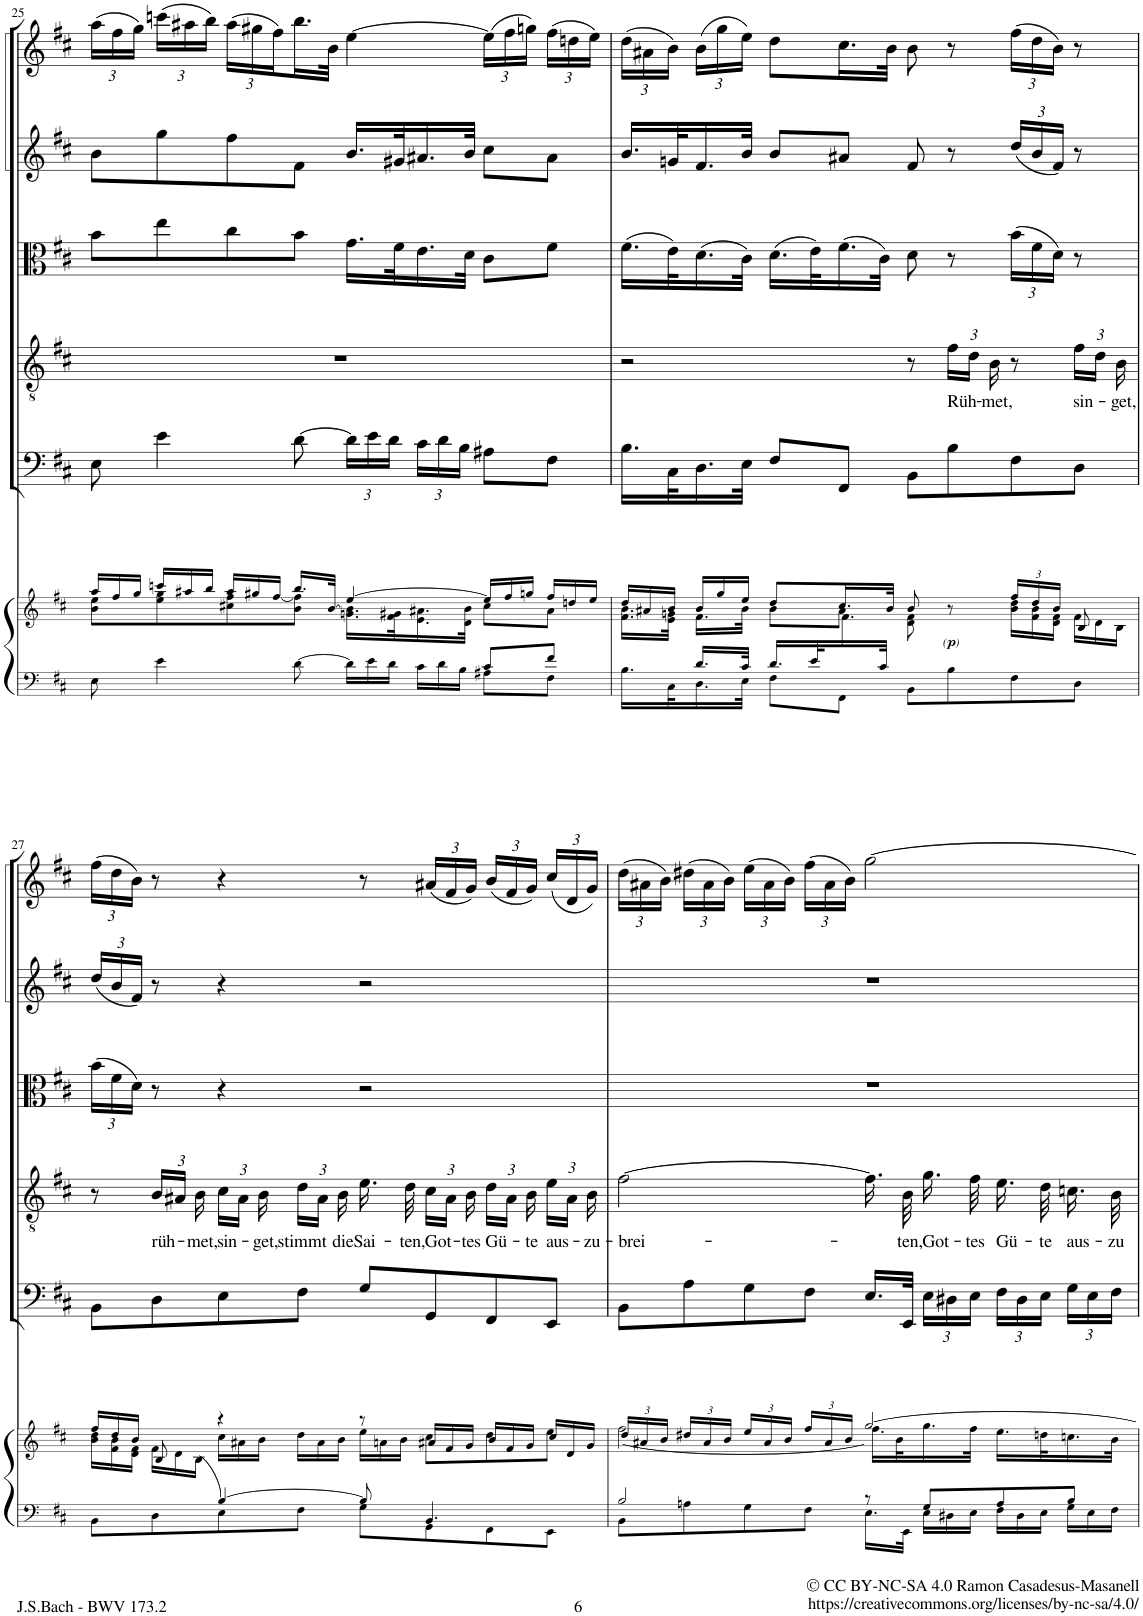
**kern	**kern	**dynam	**kern	**kern	**text	**kern	**kern	**kern
*part6	*part6	*part6	*part5	*part4	*part4	*part3	*part2	*part1
*staff7	*staff6	*staff6/7	*staff5	*staff4	*staff4	*staff3	*staff2	*staff1
*I"Piano reduction	*	*	*I"Continuo	*I"Tenore	*	*I"Viola	*I"Violino II	*I"Flauto traverso I.II. Violino I
*I'Pno	*	*	*	*	*	*I'Vla	*I'Vln	*I'Vln
!!LO:PB:g=z
*clefF4	*clefG2	*	*clefF4	*clefGv2	*	*clefC3	*clefG2	*clefG2
*k[f#c#]	*k[f#c#]	*	*k[f#c#]	*k[f#c#]	*	*k[f#c#]	*k[f#c#]	*k[f#c#]
*M4/4	*M4/4	*	*M4/4	*M4/4	*	*M4/4	*M4/4	*M4/4
*met(c)	*met(c)	*	*met(c)	*met(c)	*	*met(c)	*met(c)	*met(c)
=25	=25	=25	=25	=25	=25	=25	=25	=25
*^	*	*	*	*	*	*	*	*
*	*	*Xbrackettup	*	*	*	*	*	*	*Xbrackettup
*	*	*^	*	*	*	*	*	*	*
2ryy	8E\	24aa/LL	8b\ 8ee\L	.	8E\	1r	.	8b\L	8b\L	(24aa\LL
.	.	24ff#/	.	.	.	.	.	.	.	24ff#\
.	.	24gg/JJ	.	.	.	.	.	.	.	24gg\JJ)
.	4e\	24cccn/LL	8ee\ 8gg\	.	4e\	.	.	8ee\	8gg\	(24cccn\LL
.	.	24aa#X/	.	.	.	.	.	.	.	24aa#X\
.	.	24bb/JJ	.	.	.	.	.	.	.	24bb\JJ)
.	.	24aa#/LL	8cc#X\ 8ff#\	.	.	.	.	8cc#\	8ff#\	(24aa#\LL
.	.	24gg#X/	.	.	.	.	.	.	.	24gg#X\
.	.	[<24ff#/JJ	.	.	.	.	.	.	.	24ff#\)
.	[>8d\	16.bb/LL	8b\ 8ff#\]J	.	[8d\	.	.	8b\J	8f#\J	16.bb\
.	.	[32b/JJk	.	.	.	.	.	.	.	32b\JJk
*	*	*	*	*	*Xbrackettup	*	*	*	*	*
4ryy	24d\LL]	[4ee/	16.gn\ 16.b\]LL	.	24d\LL]	.	.	16.g\LL	16.b/LL	[4ee\
.	24e\	.	.	.	24e\	.	.	.	.	.
.	24d\JJ	.	.	.	24d\JJ	.	.	.	.	.
.	.	.	32f#\ 32g#X\K	.	.	.	.	32f#\K	32g#X/K	.
*	*Xbrackettup	*	*	*	*	*	*	*	*	*
.	24c#\LL	.	16.e\ 16.a#X\	.	24c#\LL	.	.	16.e\	16.a#X/	.
.	24d\	.	.	.	24d\	.	.	.	.	.
.	24B\JJ	.	.	.	24B\JJ	.	.	.	.	.
.	.	.	32d\ 32b\JJk	.	.	.	.	32d\JJk	32b/JJk	.
8c#/L	8A#X\L	24ee/LL]	8cc#\L	.	8A#X\L	.	.	8c#\L	8cc#\L	(24ee\LL]
.	.	24ff#/	.	.	.	.	.	.	.	24ff#\
.	.	24ggn/JJ	.	.	.	.	.	.	.	24ggn\JJ)
8f#/J	8F#\J	24ff#/LL	8a#\J	.	8F#\J	.	.	8f#\J	8a#\J	(24ff#\LL
.	.	24ddn/	.	.	.	.	.	.	.	24ddn\
.	.	24ee/JJ	.	.	.	.	.	.	.	24ee\JJ)
=26	=26	=26	=26	=26	=26	=26	=26	=26	=26	=26
*	*	*	*^	*	*	*	*	*	*	*
*	*	*	*	*	*	*	*	*	*Xbrackettup	*Xbrackettup	*
8ryy	24.B\LL	24dd/LL	24.f#\ 24.b\LL	4.ryy	.	24.B\LL	2r	.	(24.f#\LL	24.b/LL	(24dd\LL
.	.	24a#X/	.	.	.	.	.	.	.	.	24a#X\
.	48ryy	.	48ryy	.	.	48ryy	.	.	48ryy	48ryy	.
.	48C#\L	24b/JJ	48e\ 48gn\JJL	.	.	48C#\L	.	.	48e\L)	48gn/L	24b\JJ)
.	48ryy	.	48ryy	.	.	48ryy	.	.	48ryy	48ryy	.
*brackettup	*Xbrackettup	*	*	*	*	*	*	*	*	*	*
24.d/LL	24.D\	24b/LL	24.f#\LL	.	.	24.D\	.	.	(24.d\	24.f#/	(24b\LL
.	.	24gg/	.	.	.	.	.	.	.	.	24gg\
48ryy	48ryy	.	48ryy	.	.	48ryy	.	.	48ryy	48ryy	.
48c#/JJJ	48E\JJJ	24ee/JJ	48b\JJJ	.	.	48E\JJJ	.	.	48c#\JJJ)	48b/JJJ	24ee\JJ)
48ryy	48ryy	.	48ryy	.	.	48ryy	.	.	48ryy	48ryy	.
*brackettup	*	*	*	*	*	*	*	*	*	*	*
24.d/LL	8F#\L	8dd/L	8b\L	.	.	8F#/L	.	.	(24.d\LL	8b/L	8dd\L
48ryy	.	.	.	.	.	.	.	.	48ryy	.	.
48e/J	.	.	.	.	.	.	.	.	48e\L)	.	.
48ryy	.	.	.	.	.	.	.	.	48ryy	.	.
16ryy	8FF#\J	16.cc#/L	8a#\J	24.f#\	.	8FF#/J	.	.	(24.f#\	8a#X/J	16.cc#\L
48ryy	.	.	.	2ryy	.	.	.	.	48ryy	.	.
48c#/JJJ	.	.	.	.	.	.	.	.	48c#\JJJ)	.	.
.	.	32b/JJk	.	.	.	.	.	.	.	.	32b\JJk
48ryy	.	.	.	.	.	.	.	.	48ryy	.	.
2ryy	8BB\L	8b/	8d\ 8f#\	.	.	8BB\L	8r	.	8d\	8f#/	8b\
*	*	*	*	*	*	*	*Xbrackettup	*	*	*	*
!	!	!	!	!	!LO:DY:b	!	!	!LO:LY:b	!	!	!
!	!	!	!	!	!LO:DY:n=1:b	!	!	!	!	!	!
!	!	!	!	!	!LO:DY:n=2:b	!	!	!	!	!	!
.	8B\	8r	8ryy	.	other-dynamics p other-dynamics	8B\	24f#\LL	Rüh-	8r	8r	8r
.	.	.	.	.	.	.	24d\JJ	.	.	.	.
!	!	!	!	!	!	!	!	!LO:LY:b	!	!	!
.	.	.	.	.	.	.	24B\	-met,	.	.	.
.	8F#\	24ff#/LL	24b\ 24dd\LL	.	.	8F#\	8r	.	(24b\LL	(24dd/LL	(24ff#\LL
.	.	24dd/	24f#\ 24b\	.	.	.	.	.	24f#\	24b/	24dd\
.	.	24b/JJ	24d\ 24f#\JJ	.	.	.	.	.	24d\JJ)	24f#/JJ)	24b\JJ)
!	!	!	!	!	!	!	!	!LO:LY:b	!	!	!
.	8D\J	8B/	24f#\LL	.	.	8D\J	24f#\LL	sin-	8r	8r	8r
.	.	.	24d\	.	.	.	24d\JJ	.	.	.	.
.	.	.	.	16ryy	.	.	.	.	.	.	.
!	!	!	!	!	!	!	!	!LO:LY:b	!	!	!
.	.	.	24B\JJ	.	.	.	24B\	-get,	.	.	.
*	*	*	*v	*v	*	*	*	*	*	*	*
!!LO:LB:g=z
=27	=27	=27	=27	=27	=27	=27	=27	=27	=27	=27
4ryy	8BB\L	24ff#/LL	24b\ 24dd\LL	.	8BB\L	8r	.	(24b\LL	(24dd/LL	(24ff#\LL
.	.	24dd/	24f#\ 24b\	.	.	.	.	24f#\	24b/	24dd\
.	.	24b/JJ	24d\ 24f#\JJ	.	.	.	.	24d\JJ)	24f#/JJ)	24b\JJ)
!	!	!	!	!	!	!	!LO:LY:b	!	!	!
.	8D\	8B/	24f#\LL	.	8D\	24B/LL	rüh-	8r	8r	8r
.	.	.	24d\	.	.	24A#X/JJ	.	.	.	.
!	!	!	!	!	!	!	!LO:LY:b	!	!	!
.	.	.	[>24B\JJ	.	.	24B\	-met,	.	.	.
!	!	!	!	!	!	!	!LO:LY:b	!	!	!
4B/_	8E\	4r	24cc#\LL	.	8E\	24c#\LL	sin-	4r	4r	4r
.	.	.	24a#X\	.	.	24A#\JJ	.	.	.	.
!	!	!	!	!	!	!	!LO:LY:b	!	!	!
.	.	.	24b\JJ	.	.	24B\	-get,	.	.	.
!	!	!	!	!	!	!	!LO:LY:b	!	!	!
.	8F#\J	.	24dd\LL	.	8F#\J	24d\LL	stimmt	.	.	.
.	.	.	24a#\	.	.	24A#\JJ	.	.	.	.
!	!	!	!	!	!	!	!LO:LY:b	!	!	!
.	.	.	24b\JJ	.	.	24B\	die	.	.	.
!	!	!	!	!	!	!	!LO:LY:b	!	!	!
8B/]	8G\L	8r	24ee\LL	.	8G/L	16.e\	Sai-	2r	2r	8r
.	.	.	24an\	.	.	.	.	.	.	.
.	.	.	24b\JJ	.	.	.	.	.	.	.
!	!	!	!	!	!	!	!LO:LY:b	!	!	!
.	.	.	.	.	.	32d\	-ten,	.	.	.
!	!	!	!	!	!	!	!LO:LY:b	!	!	!
4.BB/	8GG\	24a#X/LL	8cc#\L	.	8GG/	24c#\LL	Got-	.	.	(24a#X/LL
.	.	24f#/	.	.	.	24A#\JJ	.	.	.	24f#/
!	!	!	!	!	!	!	!LO:LY:b	!	!	!
.	.	24g/JJ	.	.	.	24B\	-tes	.	.	24g/JJ)
!	!	!	!	!	!	!	!LO:LY:b	!	!	!
.	8FF#\	24b/LL	8dd\	.	8FF#/	24d\LL	Gü-	.	.	(24b/LL
.	.	24f#/	.	.	.	24A#\JJ	.	.	.	24f#/
!	!	!	!	!	!	!	!LO:LY:b	!	!	!
.	.	24g/JJ	.	.	.	24B\	-te	.	.	24g/JJ)
!	!	!	!	!	!	!	!LO:LY:b	!	!	!
.	8EE\J	24cc#/LL	8ee\J	.	8EE/J	24e\LL	aus-	.	.	(24cc#/LL
.	.	24d/	.	.	.	24A#\JJ	.	.	.	24d/
!	!	!	!	!	!	!	!LO:LY:b	!	!	!
.	.	24g/JJ	.	.	.	24B\	-zu-	.	.	24g/JJ)
=28	=28	=28	=28	=28	=28	=28	=28	=28	=28	=28
!	!	!	!	!	!	!	!LO:LY:b	!	!	!
2B/	8BB\L	24dd/LL	[2ff#\	.	8BB\L	[2f#\	-brei-	1r	1r	(24dd\LL
.	.	24a#X/	.	.	.	.	.	.	.	24a#X\
.	.	24b/JJ	.	.	.	.	.	.	.	24b\JJ)
.	8An\	24dd#X/LL	.	.	8A\	.	.	.	.	(24dd#X\LL
.	.	24a#/	.	.	.	.	.	.	.	24a#\
.	.	24b/JJ	.	.	.	.	.	.	.	24b\JJ)
.	8G\	24ee/LL	.	.	8G\	.	.	.	.	(24ee\LL
.	.	24a#/	.	.	.	.	.	.	.	24a#\
.	.	24b/JJ	.	.	.	.	.	.	.	24b\JJ)
.	8F#\J	24ff#/LL	.	.	8F#\J	.	.	.	.	(24ff#\LL
.	.	24a#/	.	.	.	.	.	.	.	24a#\
.	.	24b/JJ	.	.	.	.	.	.	.	24b\JJ)
8r	16.E\LL	[2gg/	24.ff#\LL]	.	16.E/LL	16.f#\]	.	.	.	[2gg\
.	.	.	48ryy	.	.	.	.	.	.	.
.	.	.	48b\J	.	.	.	.	.	.	.
!	!	!	!	!	!	!	!LO:LY:b	!	!	!
.	32EE\JJk	.	.	.	32EE/JJk	32B\	-ten,	.	.	.
.	.	.	48ryy	.	.	.	.	.	.	.
*	*Xbrackettup	*	*	*	*	*	*	*	*	*
!	!	!	!	!	!	!	!LO:LY:b	!	!	!
8G/L	24E\LL	.	24.gg\	.	24E\LL	24.g\	Got-	.	.	.
.	24D#X\	.	.	.	24D#X\	.	.	.	.	.
.	.	.	48ryy	.	.	48ryy	.	.	.	.
!	!	!	!	!	!	!	!LO:LY:b	!	!	!
.	24E\JJ	.	48ff#\JJJ	.	24E\JJ	48f#\	-tes	.	.	.
.	.	.	48ryy	.	.	48ryy	.	.	.	.
!	!	!	!	!	!	!	!LO:LY:b	!	!	!
8A/	24F#\LL	.	24.ee\LL	.	24F#\LL	24.e\	Gü-	.	.	.
.	24D#\	.	.	.	24D#\	.	.	.	.	.
.	.	.	48ryy	.	.	48ryy	.	.	.	.
!	!	!	!	!	!	!	!LO:LY:b	!	!	!
.	24E\JJ	.	48ddn\J	.	24E\JJ	48d\	-te	.	.	.
.	.	.	48ryy	.	.	48ryy	.	.	.	.
!	!	!	!	!	!	!	!LO:LY:b	!	!	!
8B/J	24G\LL	.	24.ccn\	.	24G\LL	24.cn\	aus-	.	.	.
.	24E\	.	.	.	24E\	.	.	.	.	.
.	.	.	48ryy	.	.	48ryy	.	.	.	.
!	!	!	!	!	!	!	!LO:LY:b	!	!	!
.	24F#\JJ	.	48b\JJJ	.	24F#\JJ	48B\	-zu	.	.	.
.	.	.	48ryy	.	.	48ryy	.	.	.	.
*v	*v	*	*	*	*	*	*	*	*	*
*	*v	*v	*	*	*	*	*	*	*
=	=	=	=	=	=	=	=	=
*-	*-	*-	*-	*-	*-	*-	*-	*-
